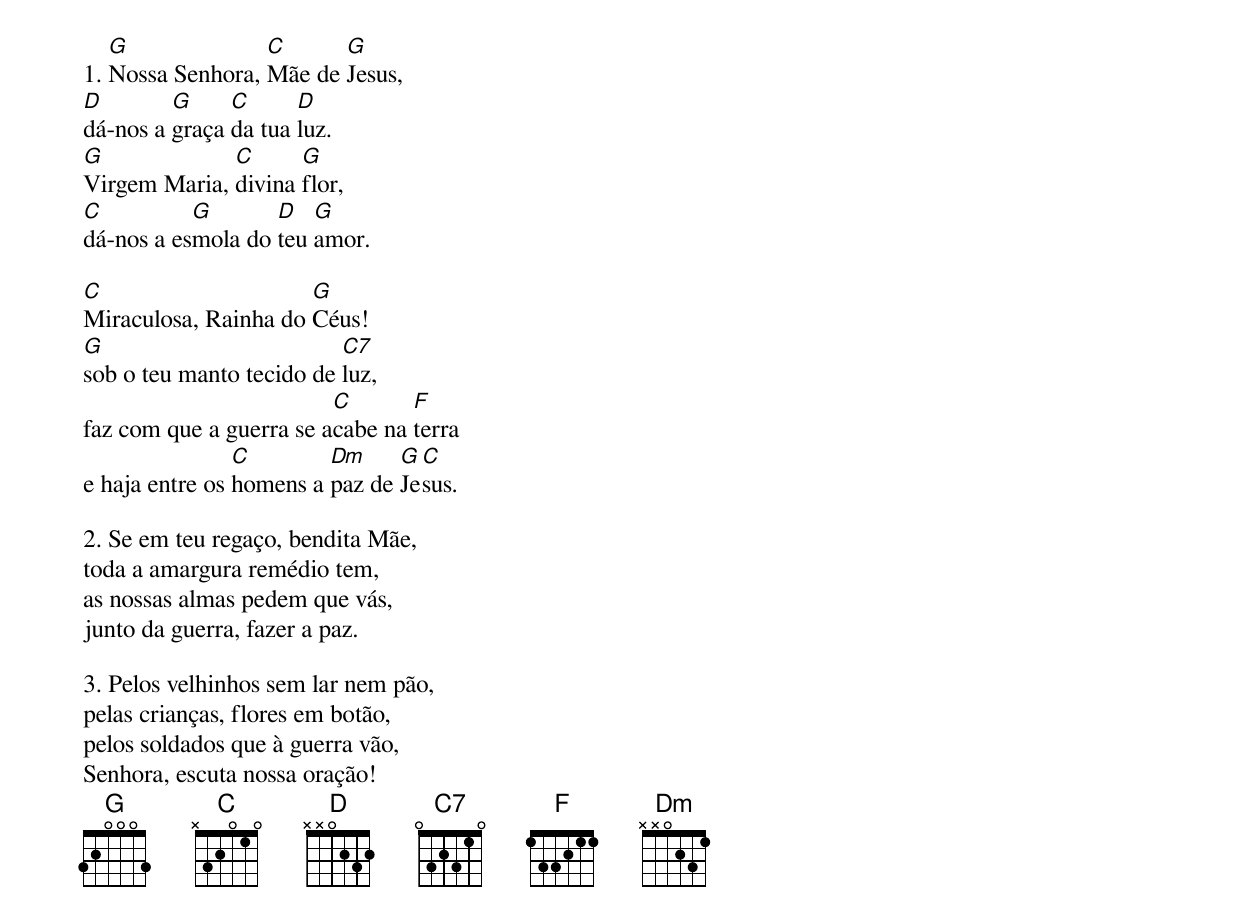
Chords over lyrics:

   G              C      G
1. Nossa Senhora, Mãe de Jesus,
D        G     C      D
dá-nos a graça da tua luz.
G             C      G
Virgem Maria, divina flor,
C          G       D   G
dá-nos a esmola do teu amor.

C                     G
Miraculosa, Rainha do Céus!
G                         C7
sob o teu manto tecido de luz,
                         C       F
faz com que a guerra se acabe na terra
                C        Dm     G C
e haja entre os homens a paz de Jesus.

2. Se em teu regaço, bendita Mãe,
toda a amargura remédio tem,
as nossas almas pedem que vás,
junto da guerra, fazer a paz.

3. Pelos velhinhos sem lar nem pão,
pelas crianças, flores em botão,
pelos soldados que à guerra vão,
Senhora, escuta nossa oração!
